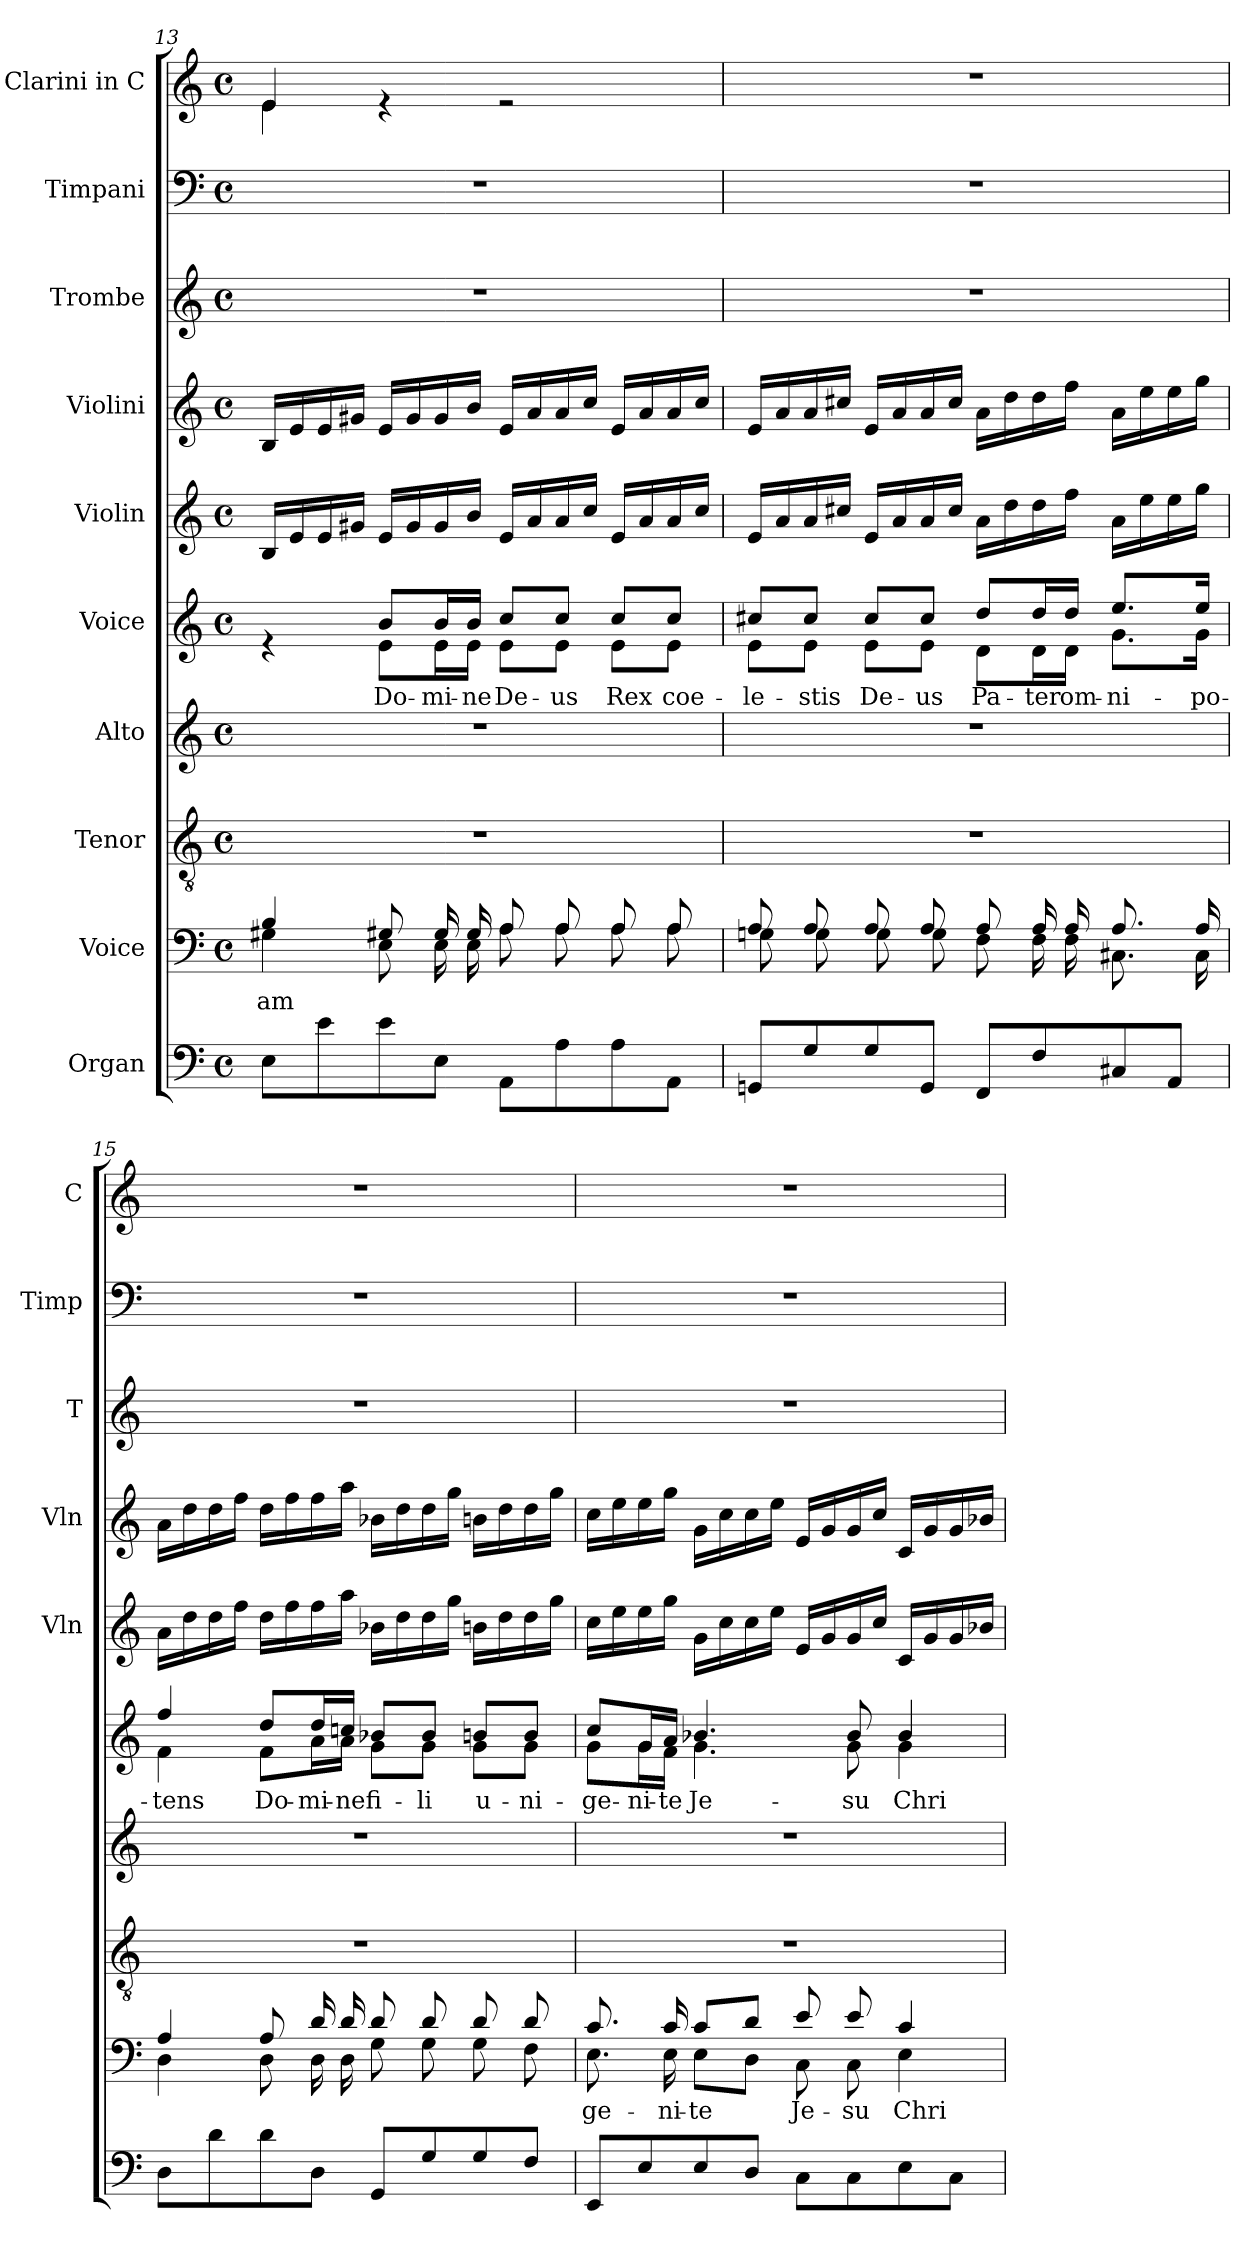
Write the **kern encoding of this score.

**kern	**kern	**text	**kern	**kern	**kern	**text	**kern	**kern	**kern	**kern	**kern
*part10	*part9	*part9	*part8	*part7	*part6	*part6	*part5	*part4	*part3	*part2	*part1
*staff10	*staff9	*staff9	*staff8	*staff7	*staff6	*staff6	*staff5	*staff4	*staff3	*staff2	*staff1
*I"Organ	*I"Voice	*	*I"Tenor	*I"Alto	*I"Voice	*	*I"Violin	*I"Violini	*I"Trombe	*I"Timpani	*I"Clarini in C
*	*	*	*	*	*	*	*I'Vln	*I'Vln	*I'T	*I'Timp	*I'C
*clefF4	*clefF4	*	*clefGv2	*clefG2	*clefG2	*	*clefG2	*clefG2	*clefG2	*clefF4	*clefG2
*k[]	*k[]	*	*k[]	*k[]	*k[]	*	*k[]	*k[]	*k[]	*k[]	*k[]
*M4/4	*M4/4	*	*M4/4	*M4/4	*M4/4	*	*M4/4	*M4/4	*M4/4	*M4/4	*M4/4
*met(c)	*met(c)	*	*met(c)	*met(c)	*met(c)	*	*met(c)	*met(c)	*met(c)	*met(c)	*met(c)
=13	=13	=13	=13	=13	=13	=13	=13	=13	=13	=13	=13
!	!	!LO:LY:b	!	!	!	!	!	!	!	!	!
*	*^	*	*	*	*^	*	*	*	*	*	*^
8E\L	4B/	4G#X\	-am	1r	1r	4re	4ryy	.	16B/LL	16B/LL	1r	1r	4e/	4e\
.	.	.	.	.	.	.	.	.	16e/	16e/	.	.	.	.
8e\	.	.	.	.	.	.	.	.	16e/	16e/	.	.	.	.
.	.	.	.	.	.	.	.	.	16g#X/JJ	16g#X/JJ	.	.	.	.
!	!	!	!	!	!	!	!	!LO:LY:b	!	!	!	!	!	!
8e\	8G#X/	8E\	.	.	.	8b/L	8e\L	Do-	16e/LL	16e/LL	.	.	4re	2.ryy
.	.	.	.	.	.	.	.	.	16g#/	16g#/	.	.	.	.
!	!	!	!	!	!	!	!	!LO:LY:b	!	!	!	!	!	!
8E\J	16G#/	16E\	.	.	.	16b/L	16e\L	-mi-	16g#/	16g#/	.	.	.	.
!	!	!	!	!	!	!	!	!LO:LY:b	!	!	!	!	!	!
.	16G#/	16E\	.	.	.	16b/JJ	16e\JJ	-ne	16b/JJ	16b/JJ	.	.	.	.
!	!	!	!	!	!	!	!	!LO:LY:b	!	!	!	!	!	!
8AA\L	8A/	8A\	.	.	.	8cc/L	8e\L	De-	16e/LL	16e/LL	.	.	2re	.
.	.	.	.	.	.	.	.	.	16a/	16a/	.	.	.	.
!	!	!	!	!	!	!	!	!LO:LY:b	!	!	!	!	!	!
8A\	8A/	8A\	.	.	.	8cc/J	8e\J	-us	16a/	16a/	.	.	.	.
.	.	.	.	.	.	.	.	.	16cc/JJ	16cc/JJ	.	.	.	.
!	!	!	!	!	!	!	!	!LO:LY:b	!	!	!	!	!	!
8A\	8A/	8A\	.	.	.	8cc/L	8e\L	Rex	16e/LL	16e/LL	.	.	.	.
.	.	.	.	.	.	.	.	.	16a/	16a/	.	.	.	.
!	!	!	!	!	!	!	!	!LO:LY:b	!	!	!	!	!	!
8AA\J	8A/	8A\	.	.	.	8cc/J	8e\J	coe-	16a/	16a/	.	.	.	.
.	.	.	.	.	.	.	.	.	16cc/JJ	16cc/JJ	.	.	.	.
*	*	*	*	*	*	*	*	*	*	*	*	*	*v	*v
!!LO:PB:g=z
=14	=14	=14	=14	=14	=14	=14	=14	=14	=14	=14	=14	=14	=14
!	!	!	!	!	!	!	!	!LO:LY:b	!	!	!	!	!
8GGn/L	8A/	8Gn\	.	1r	1r	8cc#X/L	8e\L	-le-	16e/LL	16e/LL	1r	1r	1r
.	.	.	.	.	.	.	.	.	16a/	16a/	.	.	.
!	!	!	!	!	!	!	!	!LO:LY:b	!	!	!	!	!
8G/	8A/	8G\	.	.	.	8cc#/J	8e\J	-stis	16a/	16a/	.	.	.
.	.	.	.	.	.	.	.	.	16cc#X/JJ	16cc#X/JJ	.	.	.
!	!	!	!	!	!	!	!	!LO:LY:b	!	!	!	!	!
8G/	8A/	8G\	.	.	.	8cc#/L	8e\L	De-	16e/LL	16e/LL	.	.	.
.	.	.	.	.	.	.	.	.	16a/	16a/	.	.	.
!	!	!	!	!	!	!	!	!LO:LY:b	!	!	!	!	!
8GG/J	8A/	8G\	.	.	.	8cc#/J	8e\J	-us	16a/	16a/	.	.	.
.	.	.	.	.	.	.	.	.	16cc#/JJ	16cc#/JJ	.	.	.
!	!	!	!	!	!	!	!	!LO:LY:b	!	!	!	!	!
8FF/L	8A/	8F\	.	.	.	8dd/L	8d\L	Pa-	16a\LL	16a\LL	.	.	.
.	.	.	.	.	.	.	.	.	16dd\	16dd\	.	.	.
!	!	!	!	!	!	!	!	!LO:LY:b	!	!	!	!	!
8F/	16A/	16F\	.	.	.	16dd/L	16d\L	-ter	16dd\	16dd\	.	.	.
!	!	!	!	!	!	!	!	!LO:LY:b	!	!	!	!	!
.	16A/	16F\	.	.	.	16dd/JJ	16d\JJ	om-	16ff\JJ	16ff\JJ	.	.	.
!	!	!	!	!	!	!	!	!LO:LY:b	!	!	!	!	!
8C#X/	8.A/	8.C#X\	.	.	.	8.ee/L	8.g\L	-ni-	16a\LL	16a\LL	.	.	.
.	.	.	.	.	.	.	.	.	16ee\	16ee\	.	.	.
8AA/J	.	.	.	.	.	.	.	.	16ee\	16ee\	.	.	.
!	!	!	!	!	!	!	!	!LO:LY:b	!	!	!	!	!
.	16A/	16C#\	.	.	.	16ee/Jk	16g\Jk	-po-	16gg\JJ	16gg\JJ	.	.	.
=15	=15	=15	=15	=15	=15	=15	=15	=15	=15	=15	=15	=15	=15
!	!	!	!	!	!	!	!	!LO:LY:b	!	!	!	!	!
8D\L	4A/	4D\	.	1r	1r	4ff/	4f\	-tens	16a\LL	16a\LL	1r	1r	1r
.	.	.	.	.	.	.	.	.	16dd\	16dd\	.	.	.
8d\	.	.	.	.	.	.	.	.	16dd\	16dd\	.	.	.
.	.	.	.	.	.	.	.	.	16ff\JJ	16ff\JJ	.	.	.
!	!	!	!	!	!	!	!	!LO:LY:b	!	!	!	!	!
8d\	8A/	8D\	.	.	.	8dd/L	8f\L	Do-	16dd\LL	16dd\LL	.	.	.
.	.	.	.	.	.	.	.	.	16ff\	16ff\	.	.	.
!	!	!	!	!	!	!	!	!LO:LY:b	!	!	!	!	!
8D\J	16d/	16D\	.	.	.	16dd/L	16a\L	-mi-	16ff\	16ff\	.	.	.
!	!	!	!	!	!	!	!	!LO:LY:b	!	!	!	!	!
.	16d/	16D\	.	.	.	16ccn/JJ	16a\JJ	-ne	16aa\JJ	16aa\JJ	.	.	.
!	!	!	!	!	!	!	!	!LO:LY:b	!	!	!	!	!
8GG/L	8d/	8G\	.	.	.	8b-X/L	8g\L	fi-	16b-X\LL	16b-X\LL	.	.	.
.	.	.	.	.	.	.	.	.	16dd\	16dd\	.	.	.
!	!	!	!	!	!	!	!	!LO:LY:b	!	!	!	!	!
8G/	8d/	8G\	.	.	.	8b-/J	8g\J	-li	16dd\	16dd\	.	.	.
.	.	.	.	.	.	.	.	.	16gg\JJ	16gg\JJ	.	.	.
!	!	!	!	!	!	!	!	!LO:LY:b	!	!	!	!	!
8G/	8d/	8G\	.	.	.	8bn/L	8g\L	u-	16bn\LL	16bn\LL	.	.	.
.	.	.	.	.	.	.	.	.	16dd\	16dd\	.	.	.
!	!	!	!	!	!	!	!	!LO:LY:b	!	!	!	!	!
8F/J	8d/	8F\	.	.	.	8b/J	8g\J	-ni-	16dd\	16dd\	.	.	.
.	.	.	.	.	.	.	.	.	16gg\JJ	16gg\JJ	.	.	.
!!LO:LB:g=z
=16	=16	=16	=16	=16	=16	=16	=16	=16	=16	=16	=16	=16	=16
!	!	!	!LO:LY:b	!	!	!	!	!LO:LY:b	!	!	!	!	!
8EE/L	8.c/	8.E\	ge-	1r	1r	8cc/L	8g\L	-ge-	16cc\LL	16cc\LL	1r	1r	1r
.	.	.	.	.	.	.	.	.	16ee\	16ee\	.	.	.
!	!	!	!	!	!	!	!	!LO:LY:b	!	!	!	!	!
8E/	.	.	.	.	.	16g/L	16g\L	-ni-	16ee\	16ee\	.	.	.
!	!	!	!LO:LY:b	!	!	!	!	!LO:LY:b	!	!	!	!	!
.	16c/	16E\	-ni-	.	.	16a/JJ	16f\JJ	-te	16gg\JJ	16gg\JJ	.	.	.
!	!	!	!LO:LY:b	!	!	!	!	!LO:LY:b	!	!	!	!	!
8E/	8c/L	8E\L	-te	.	.	4.b-X/	4.g\	Je-	16g\LL	16g\LL	.	.	.
.	.	.	.	.	.	.	.	.	16cc\	16cc\	.	.	.
8D/J	8d/J	8D\J	.	.	.	.	.	.	16cc\	16cc\	.	.	.
.	.	.	.	.	.	.	.	.	16ee\JJ	16ee\JJ	.	.	.
!	!	!	!LO:LY:b	!	!	!	!	!	!	!	!	!	!
8C\L	8e/	8C\	Je-	.	.	.	.	.	16e/LL	16e/LL	.	.	.
.	.	.	.	.	.	.	.	.	16g/	16g/	.	.	.
!	!	!	!LO:LY:b	!	!	!	!	!LO:LY:b	!	!	!	!	!
8C\	8e/	8C\	-su	.	.	8b-/	8g\	-su	16g/	16g/	.	.	.
.	.	.	.	.	.	.	.	.	16cc/JJ	16cc/JJ	.	.	.
!	!	!	!LO:LY:b	!	!	!	!	!LO:LY:b	!	!	!	!	!
8E\	4c/	4E\	Chri-	.	.	4b-/	4g\	Chri-	16c/LL	16c/LL	.	.	.
.	.	.	.	.	.	.	.	.	16g/	16g/	.	.	.
8C\J	.	.	.	.	.	.	.	.	16g/	16g/	.	.	.
.	.	.	.	.	.	.	.	.	16b-X/JJ	16b-X/JJ	.	.	.
*	*v	*v	*	*	*	*v	*v	*	*	*	*	*	*
=	=	=	=	=	=	=	=	=	=	=	=
*-	*-	*-	*-	*-	*-	*-	*-	*-	*-	*-	*-
